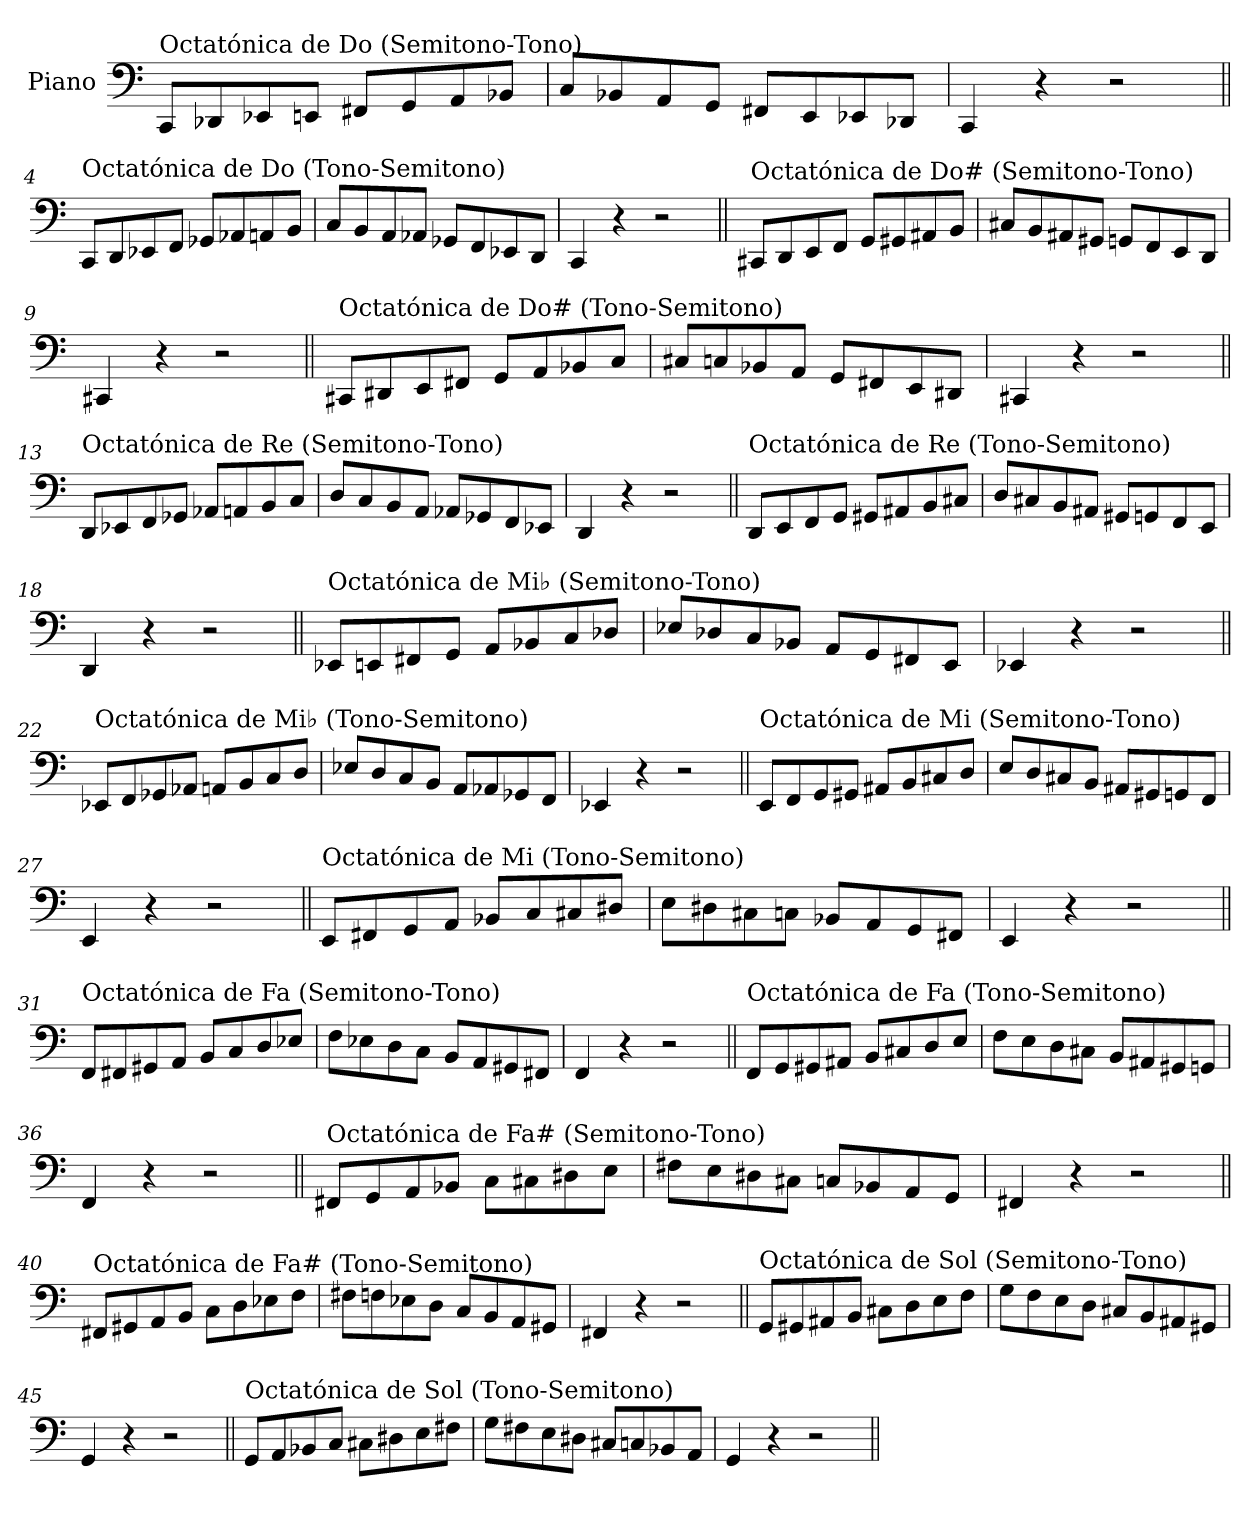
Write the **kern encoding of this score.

**kern
*part1
*staff1
*I"Piano
*I'Pno.
*clefF4
*k[]
=1
!LO:TX:a:t=Octatónica de Do (Semitono-Tono)
8CC/L
8DD-X/
8EE-X/
8EEn/J
8FF#X/L
8GG/
8AA/
8BB-X/J
=2
8C/L
8BB-X/
8AA/
8GG/J
8FF#X/L
8EE/
8EE-X/
8DD-X/J
=3
4CC/
4r
2r
=4||
!LO:TX:a:t=Octatónica de Do (Tono-Semitono)
8CC/L
8DD/
8EE-X/
8FF/J
8GG-X/L
8AA-X/
8AAn/
8BB/J
=5
8C/L
8BB/
8AA/
8AA-X/J
8GG-X/L
8FF/
8EE-X/
8DD/J
=6
4CC/
4r
2r
!!LO:LB:g=z
=7||
!LO:TX:a:t=Octatónica de Do# (Semitono-Tono)
8CC#X/L
8DD/
8EE/
8FF/J
8GG/L
8GG#X/
8AA#X/
8BB/J
=8
8C#X/L
8BB/
8AA#X/
8GG#X/J
8GGn/L
8FF/
8EE/
8DD/J
=9
4CC#X/
4r
2r
=10||
!LO:TX:a:t=Octatónica de Do# (Tono-Semitono)
8CC#X/L
8DD#X/
8EE/
8FF#X/J
8GG/L
8AA/
8BB-X/
8C/J
=11
8C#X/L
8Cn/
8BB-X/
8AA/J
8GG/L
8FF#X/
8EE/
8DD#X/J
=12
4CC#X/
4r
2r
!!LO:LB:g=z
=13||
!LO:TX:a:t=Octatónica de Re (Semitono-Tono)
8DD/L
8EE-X/
8FF/
8GG-X/J
8AA-X/L
8AAn/
8BB/
8C/J
=14
8D/L
8C/
8BB/
8AA/J
8AA-X/L
8GG-X/
8FF/
8EE-X/J
=15
4DD/
4r
2r
=16||
!LO:TX:a:t=Octatónica de Re (Tono-Semitono)
8DD/L
8EE/
8FF/
8GG/J
8GG#X/L
8AA#X/
8BB/
8C#X/J
=17
8D/L
8C#X/
8BB/
8AA#X/J
8GG#X/L
8GGn/
8FF/
8EE/J
=18
4DD/
4r
2r
!!LO:LB:g=z
=19||
!LO:TX:a:t=Octatónica de Mi♭ (Semitono-Tono)
8EE-X/L
8EEn/
8FF#X/
8GG/J
8AA/L
8BB-X/
8C/
8D-X/J
=20
8E-X/L
8D-X/
8C/
8BB-X/J
8AA/L
8GG/
8FF#X/
8EE/J
=21
4EE-X/
4r
2r
=22||
!LO:TX:a:t=Octatónica de Mi♭ (Tono-Semitono)
8EE-X/L
8FF/
8GG-X/
8AA-X/J
8AAn/L
8BB/
8C/
8D/J
=23
8E-X/L
8D/
8C/
8BB/J
8AA/L
8AA-X/
8GG-X/
8FF/J
=24
4EE-X/
4r
2r
!!LO:LB:g=z
=25||
!LO:TX:a:t=Octatónica de Mi (Semitono-Tono)
8EE/L
8FF/
8GG/
8GG#X/J
8AA#X/L
8BB/
8C#X/
8D/J
=26
8E/L
8D/
8C#X/
8BB/J
8AA#X/L
8GG#X/
8GGn/
8FF/J
=27
4EE/
4r
2r
=28||
!LO:TX:a:t=Octatónica de Mi (Tono-Semitono)
8EE/L
8FF#X/
8GG/
8AA/J
8BB-X/L
8C/
8C#X/
8D#X/J
=29
8E\L
8D#X\
8C#X\
8Cn\J
8BB-X/L
8AA/
8GG/
8FF#X/J
=30
4EE/
4r
2r
!!LO:LB:g=z
=31||
!LO:TX:a:t=Octatónica de Fa (Semitono-Tono)
8FF/L
8FF#X/
8GG#X/
8AA/J
8BB/L
8C/
8D/
8E-X/J
=32
8F\L
8E-X\
8D\
8C\J
8BB/L
8AA/
8GG#X/
8FF#X/J
=33
4FF/
4r
2r
=34||
!LO:TX:a:t=Octatónica de Fa (Tono-Semitono)
8FF/L
8GG/
8GG#X/
8AA#X/J
8BB/L
8C#X/
8D/
8E/J
=35
8F\L
8E\
8D\
8C#X\J
8BB/L
8AA#X/
8GG#X/
8GGn/J
=36
4FF/
4r
2r
!!LO:PB:g=z
=37||
!LO:TX:a:t=Octatónica de Fa# (Semitono-Tono)
8FF#X/L
8GG/
8AA/
8BB-X/J
8C\L
8C#X\
8D#X\
8E\J
=38
8F#X\L
8E\
8D#X\
8C#X\J
8Cn/L
8BB-X/
8AA/
8GG/J
=39
4FF#X/
4r
2r
=40||
!LO:TX:a:t=Octatónica de Fa# (Tono-Semitono)
8FF#X/L
8GG#X/
8AA/
8BB/J
8C\L
8D\
8E-X\
8F\J
=41
8F#X\L
8Fn\
8E-X\
8D\J
8C/L
8BB/
8AA/
8GG#X/J
=42
4FF#X/
4r
2r
!!LO:LB:g=z
=43||
!LO:TX:a:t=Octatónica de Sol (Semitono-Tono)
8GG/L
8GG#X/
8AA#X/
8BB/J
8C#X\L
8D\
8E\
8F\J
=44
8G\L
8F\
8E\
8D\J
8C#X/L
8BB/
8AA#X/
8GG#X/J
=45
4GG/
4r
2r
=46||
!LO:TX:a:t=Octatónica de Sol (Tono-Semitono)
8GG/L
8AA/
8BB-X/
8C/J
8C#X\L
8D#X\
8E\
8F#X\J
=47
8G\L
8F#X\
8E\
8D#X\J
8C#X/L
8Cn/
8BB-X/
8AA/J
=48
4GG/
4r
2r
=||
*-
